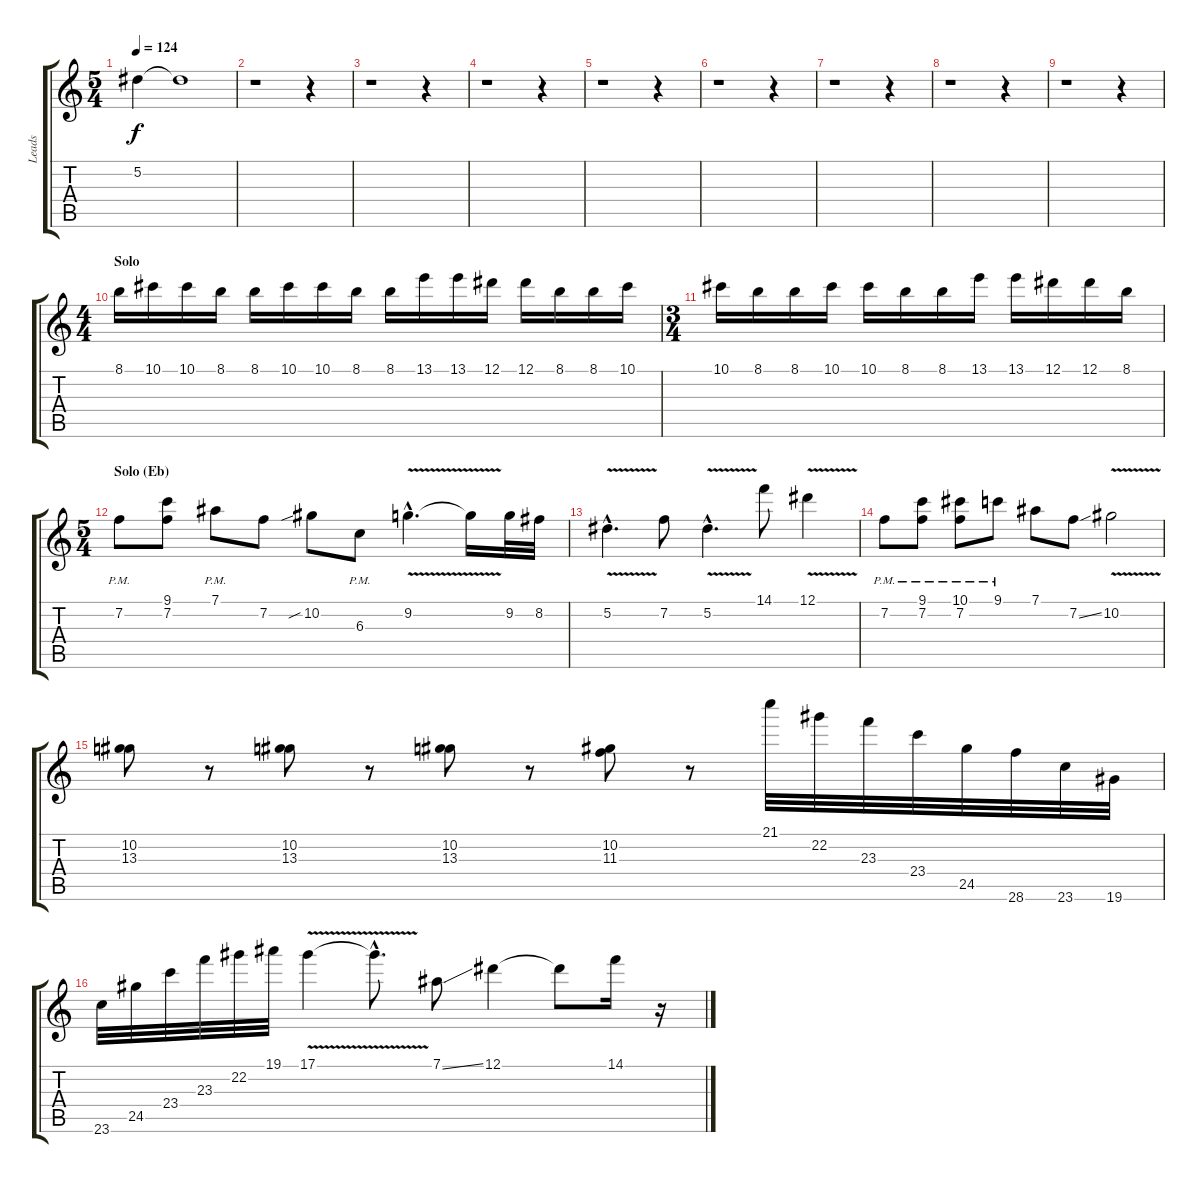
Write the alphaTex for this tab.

\track ("Leads" "Leads") {instrument distortionguitar}
\staff {score tabs}
\tuning (Eb4 Bb3 Gb3 Db3 Ab2 Db2) {hide}
\ts (5 4)
\tempo 124
\clef g2
\ks c
5.2{t}.4{dy f} 5.2{t}.1 |
r.1 r.4 |
r.1 r.4 |
r.1 r.4 |
r.1 r.4 |
r.1 r.4 |
r.1 r.4 |
r.1 r.4 |
r.1 r.4 |
\ts (4 4)
\section ("" "Solo")
8.1.16 10.1.16 10.1.16 8.1.16 8.1.16 10.1.16 10.1.16 8.1.16 8.1.16 13.1.16 13.1.16 12.1.16 12.1.16 8.1.16 8.1.16 10.1.16 |
\ts (3 4)
10.1.16 8.1.16 8.1.16 10.1.16 10.1.16 8.1.16 8.1.16 13.1.16 13.1.16 12.1.16 12.1.16 8.1.16 |
\ts (5 4)
\section ("" "Solo (Eb)")
7.2{pm}.8 (9.1 7.2).8 7.1{pm}.8 7.2.8 10.2{sib}.8 6.3{pm}.8 9.2{v hac}.4{d} 9.2{t}.16 9.2.32 8.2.32 |
5.2{v hac}.4{d} 7.2.8 5.2{v hac}.4{d} 14.1.8 12.1{v}.4 |
7.2{pm}.8 (9.1{pm} 7.2{pm}).8 (10.1{pm} 7.2{pm}).8 9.1{pm}.8 7.1.8 7.2{ss}.8 10.2{v}.2 |
(10.2 13.3).8 r.8 (10.2 13.3).8 r.8 (10.2 13.3).8 r.8 (10.2 11.3).8 r.8 21.1.32 22.2.32 23.3.32 23.4.32 24.5.32 28.6.32 23.6.32 19.6.32 |
23.6.32 24.5.32 23.4.32 23.3.32 22.2.32 19.1.32 17.1{v}.4 17.1{hac t}.8{d} 7.1{ss}.8 12.1.4 12.1{t}.8 14.1.16 r.16
